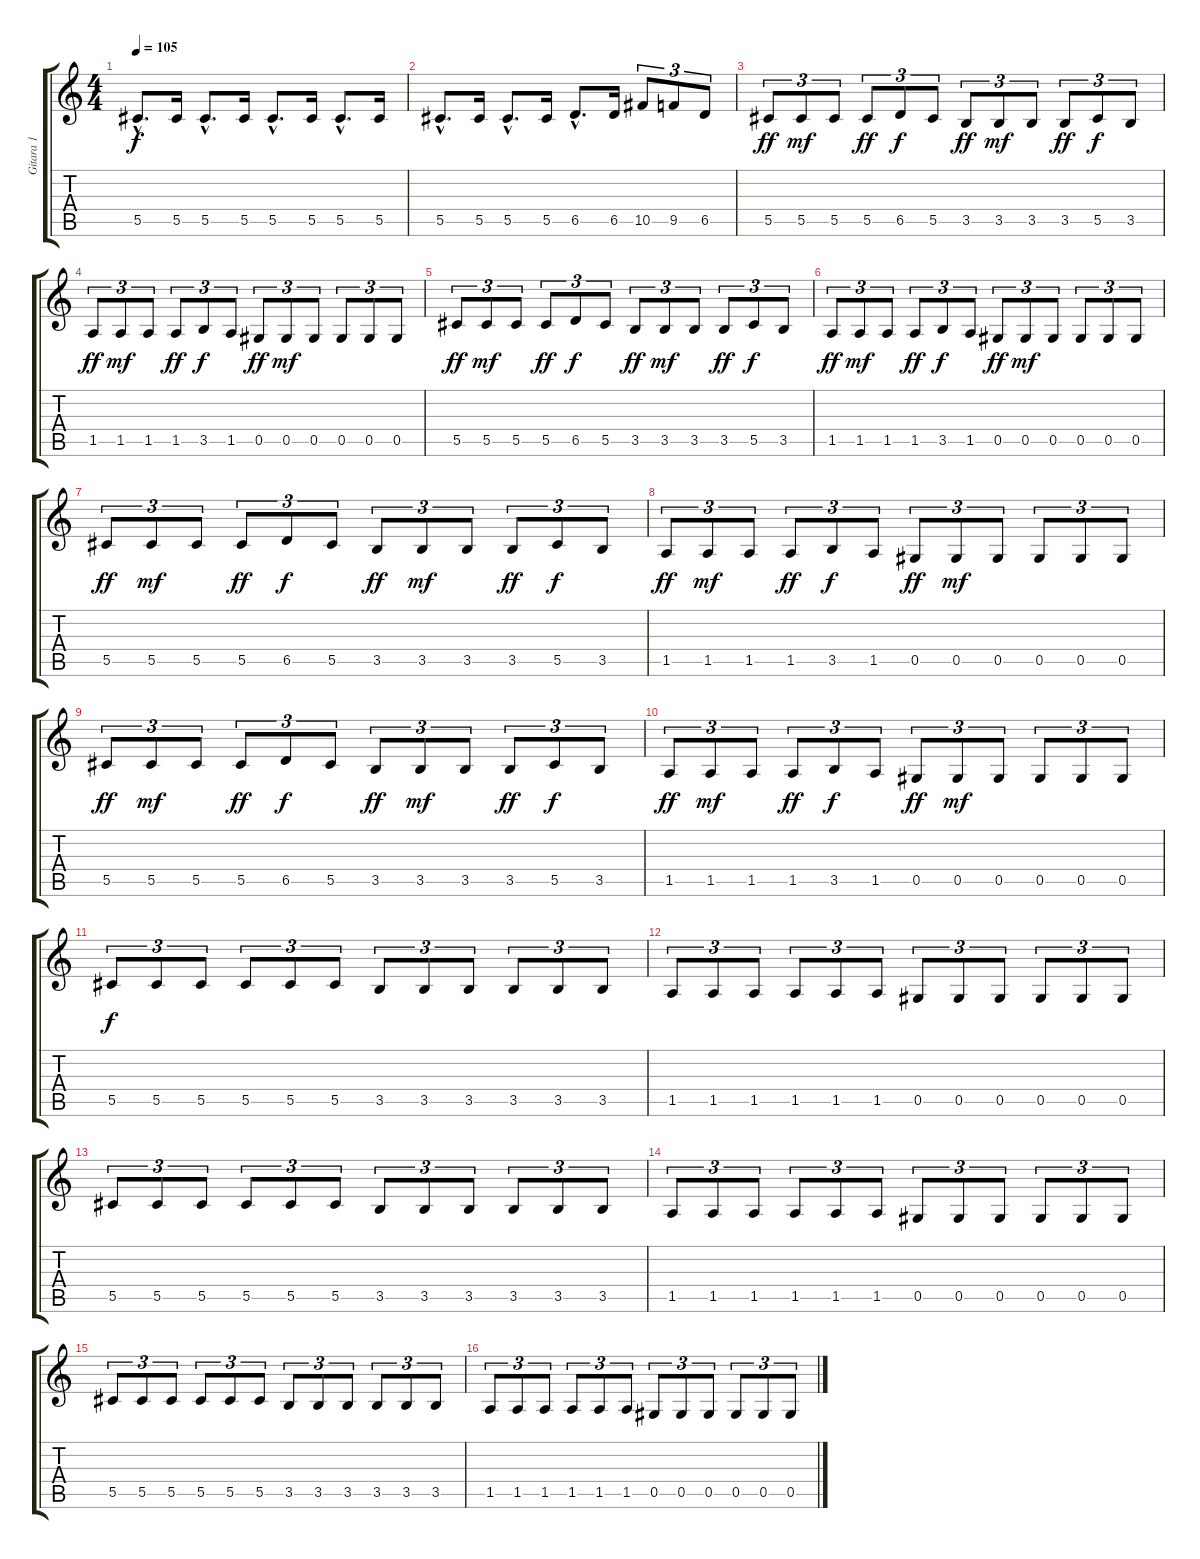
\track ("Gitara 1" "Gitara 1") {instrument overdrivenguitar}
\staff {score tabs}
\tuning (Eb4 Bb3 Gb3 Db3 Ab2 Eb2) {hide}
\ts (4 4)
\tempo 105
\clef g2
\ks c
5.5{hac}.8{d dy f} 5.5.16 5.5{hac}.8{d} 5.5.16 5.5{hac}.8{d} 5.5.16 5.5{hac}.8{d} 5.5.16 |
5.5{hac}.8{d} 5.5.16 5.5{hac}.8{d} 5.5.16 6.5{hac}.8{d} 6.5.16 10.5.8{tu (3 2)} 9.5.8{tu (3 2)} 6.5.8{tu (3 2)} |
5.5.8{tu (3 2) dy ff} 5.5.8{tu (3 2) dy mf} 5.5.8{tu (3 2)} 5.5.8{tu (3 2) dy ff} 6.5.8{tu (3 2) dy f} 5.5.8{tu (3 2)} 3.5.8{tu (3 2) dy ff} 3.5.8{tu (3 2) dy mf} 3.5.8{tu (3 2)} 3.5.8{tu (3 2) dy ff} 5.5.8{tu (3 2) dy f} 3.5.8{tu (3 2)} |
1.5.8{tu (3 2) dy ff} 1.5.8{tu (3 2) dy mf} 1.5.8{tu (3 2)} 1.5.8{tu (3 2) dy ff} 3.5.8{tu (3 2) dy f} 1.5.8{tu (3 2)} 0.5.8{tu (3 2) dy ff} 0.5.8{tu (3 2) dy mf} 0.5.8{tu (3 2)} 0.5.8{tu (3 2)} 0.5.8{tu (3 2)} 0.5.8{tu (3 2)} |
5.5.8{tu (3 2) dy ff} 5.5.8{tu (3 2) dy mf} 5.5.8{tu (3 2)} 5.5.8{tu (3 2) dy ff} 6.5.8{tu (3 2) dy f} 5.5.8{tu (3 2)} 3.5.8{tu (3 2) dy ff} 3.5.8{tu (3 2) dy mf} 3.5.8{tu (3 2)} 3.5.8{tu (3 2) dy ff} 5.5.8{tu (3 2) dy f} 3.5.8{tu (3 2)} |
1.5.8{tu (3 2) dy ff} 1.5.8{tu (3 2) dy mf} 1.5.8{tu (3 2)} 1.5.8{tu (3 2) dy ff} 3.5.8{tu (3 2) dy f} 1.5.8{tu (3 2)} 0.5.8{tu (3 2) dy ff} 0.5.8{tu (3 2) dy mf} 0.5.8{tu (3 2)} 0.5.8{tu (3 2)} 0.5.8{tu (3 2)} 0.5.8{tu (3 2)} |
5.5.8{tu (3 2) dy ff} 5.5.8{tu (3 2) dy mf} 5.5.8{tu (3 2)} 5.5.8{tu (3 2) dy ff} 6.5.8{tu (3 2) dy f} 5.5.8{tu (3 2)} 3.5.8{tu (3 2) dy ff} 3.5.8{tu (3 2) dy mf} 3.5.8{tu (3 2)} 3.5.8{tu (3 2) dy ff} 5.5.8{tu (3 2) dy f} 3.5.8{tu (3 2)} |
1.5.8{tu (3 2) dy ff} 1.5.8{tu (3 2) dy mf} 1.5.8{tu (3 2)} 1.5.8{tu (3 2) dy ff} 3.5.8{tu (3 2) dy f} 1.5.8{tu (3 2)} 0.5.8{tu (3 2) dy ff} 0.5.8{tu (3 2) dy mf} 0.5.8{tu (3 2)} 0.5.8{tu (3 2)} 0.5.8{tu (3 2)} 0.5.8{tu (3 2)} |
5.5.8{tu (3 2) dy ff} 5.5.8{tu (3 2) dy mf} 5.5.8{tu (3 2)} 5.5.8{tu (3 2) dy ff} 6.5.8{tu (3 2) dy f} 5.5.8{tu (3 2)} 3.5.8{tu (3 2) dy ff} 3.5.8{tu (3 2) dy mf} 3.5.8{tu (3 2)} 3.5.8{tu (3 2) dy ff} 5.5.8{tu (3 2) dy f} 3.5.8{tu (3 2)} |
1.5.8{tu (3 2) dy ff} 1.5.8{tu (3 2) dy mf} 1.5.8{tu (3 2)} 1.5.8{tu (3 2) dy ff} 3.5.8{tu (3 2) dy f} 1.5.8{tu (3 2)} 0.5.8{tu (3 2) dy ff} 0.5.8{tu (3 2) dy mf} 0.5.8{tu (3 2)} 0.5.8{tu (3 2)} 0.5.8{tu (3 2)} 0.5.8{tu (3 2)} |
5.5.8{tu (3 2) dy f} 5.5.8{tu (3 2)} 5.5.8{tu (3 2)} 5.5.8{tu (3 2)} 5.5.8{tu (3 2)} 5.5.8{tu (3 2)} 3.5.8{tu (3 2)} 3.5.8{tu (3 2)} 3.5.8{tu (3 2)} 3.5.8{tu (3 2)} 3.5.8{tu (3 2)} 3.5.8{tu (3 2)} |
1.5.8{tu (3 2)} 1.5.8{tu (3 2)} 1.5.8{tu (3 2)} 1.5.8{tu (3 2)} 1.5.8{tu (3 2)} 1.5.8{tu (3 2)} 0.5.8{tu (3 2)} 0.5.8{tu (3 2)} 0.5.8{tu (3 2)} 0.5.8{tu (3 2)} 0.5.8{tu (3 2)} 0.5.8{tu (3 2)} |
5.5.8{tu (3 2)} 5.5.8{tu (3 2)} 5.5.8{tu (3 2)} 5.5.8{tu (3 2)} 5.5.8{tu (3 2)} 5.5.8{tu (3 2)} 3.5.8{tu (3 2)} 3.5.8{tu (3 2)} 3.5.8{tu (3 2)} 3.5.8{tu (3 2)} 3.5.8{tu (3 2)} 3.5.8{tu (3 2)} |
1.5.8{tu (3 2)} 1.5.8{tu (3 2)} 1.5.8{tu (3 2)} 1.5.8{tu (3 2)} 1.5.8{tu (3 2)} 1.5.8{tu (3 2)} 0.5.8{tu (3 2)} 0.5.8{tu (3 2)} 0.5.8{tu (3 2)} 0.5.8{tu (3 2)} 0.5.8{tu (3 2)} 0.5.8{tu (3 2)} |
5.5.8{tu (3 2)} 5.5.8{tu (3 2)} 5.5.8{tu (3 2)} 5.5.8{tu (3 2)} 5.5.8{tu (3 2)} 5.5.8{tu (3 2)} 3.5.8{tu (3 2)} 3.5.8{tu (3 2)} 3.5.8{tu (3 2)} 3.5.8{tu (3 2)} 3.5.8{tu (3 2)} 3.5.8{tu (3 2)} |
1.5.8{tu (3 2)} 1.5.8{tu (3 2)} 1.5.8{tu (3 2)} 1.5.8{tu (3 2)} 1.5.8{tu (3 2)} 1.5.8{tu (3 2)} 0.5.8{tu (3 2)} 0.5.8{tu (3 2)} 0.5.8{tu (3 2)} 0.5.8{tu (3 2)} 0.5.8{tu (3 2)} 0.5.8{tu (3 2)}
